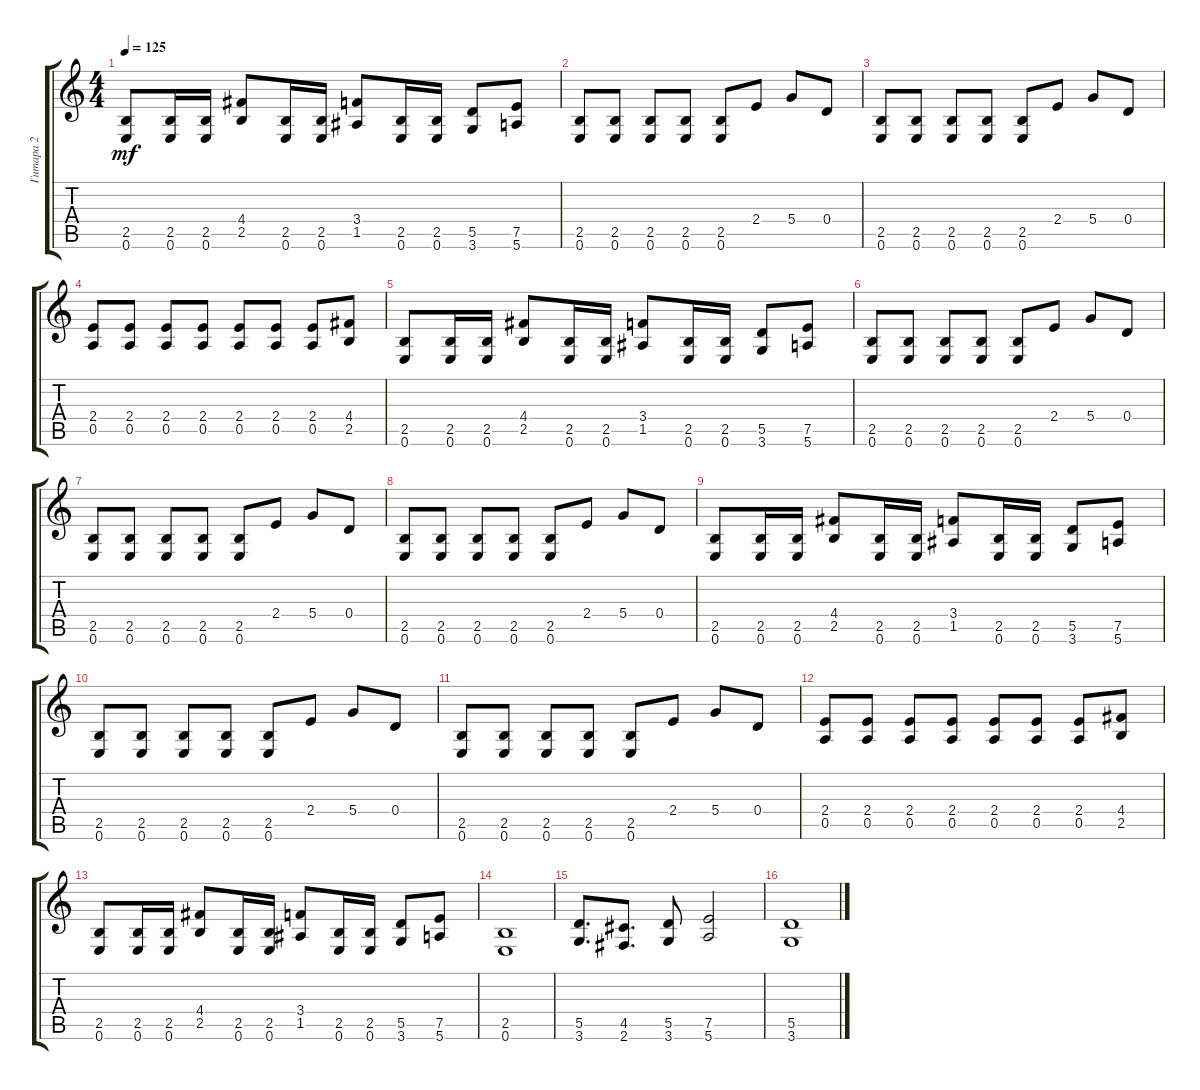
\track ("Гитара 2" "Гитара 2") {instrument distortionguitar}
\staff {score tabs}
\tuning (E4 B3 G3 D3 A2 E2) {hide}
\ts (4 4)
\tempo 125
\clef g2
\ks c
(2.5 0.6).8{dy mf} (2.5 0.6).16 (2.5 0.6).16 (4.4 2.5).8 (2.5 0.6).16 (2.5 0.6).16 (3.4 1.5).8 (2.5 0.6).16 (2.5 0.6).16 (5.5 3.6).8 (7.5 5.6).8 |
(2.5 0.6).8 (2.5 0.6).8 (2.5 0.6).8 (2.5 0.6).8 (2.5 0.6).8 2.4.8 5.4.8 0.4.8 |
(2.5 0.6).8 (2.5 0.6).8 (2.5 0.6).8 (2.5 0.6).8 (2.5 0.6).8 2.4.8 5.4.8 0.4.8 |
(2.4 0.5).8 (2.4 0.5).8 (2.4 0.5).8 (2.4 0.5).8 (2.4 0.5).8 (2.4 0.5).8 (2.4 0.5).8 (4.4 2.5).8 |
(2.5 0.6).8 (2.5 0.6).16 (2.5 0.6).16 (4.4 2.5).8 (2.5 0.6).16 (2.5 0.6).16 (3.4 1.5).8 (2.5 0.6).16 (2.5 0.6).16 (5.5 3.6).8 (7.5 5.6).8 |
(2.5 0.6).8 (2.5 0.6).8 (2.5 0.6).8 (2.5 0.6).8 (2.5 0.6).8 2.4.8 5.4.8 0.4.8 |
(2.5 0.6).8 (2.5 0.6).8 (2.5 0.6).8 (2.5 0.6).8 (2.5 0.6).8 2.4.8 5.4.8 0.4.8 |
(2.5 0.6).8 (2.5 0.6).8 (2.5 0.6).8 (2.5 0.6).8 (2.5 0.6).8 2.4.8 5.4.8 0.4.8 |
(2.5 0.6).8 (2.5 0.6).16 (2.5 0.6).16 (4.4 2.5).8 (2.5 0.6).16 (2.5 0.6).16 (3.4 1.5).8 (2.5 0.6).16 (2.5 0.6).16 (5.5 3.6).8 (7.5 5.6).8 |
(2.5 0.6).8 (2.5 0.6).8 (2.5 0.6).8 (2.5 0.6).8 (2.5 0.6).8 2.4.8 5.4.8 0.4.8 |
(2.5 0.6).8 (2.5 0.6).8 (2.5 0.6).8 (2.5 0.6).8 (2.5 0.6).8 2.4.8 5.4.8 0.4.8 |
(2.4 0.5).8 (2.4 0.5).8 (2.4 0.5).8 (2.4 0.5).8 (2.4 0.5).8 (2.4 0.5).8 (2.4 0.5).8 (4.4 2.5).8 |
(2.5 0.6).8 (2.5 0.6).16 (2.5 0.6).16 (4.4 2.5).8 (2.5 0.6).16 (2.5 0.6).16 (3.4 1.5).8 (2.5 0.6).16 (2.5 0.6).16 (5.5 3.6).8 (7.5 5.6).8 |
(2.5 0.6).1 |
(5.5 3.6).8{d} (4.5 2.6).8{d} (5.5 3.6).8 (7.5 5.6).2 |
(5.5 3.6).1
